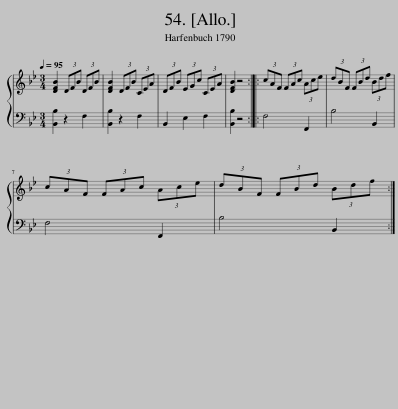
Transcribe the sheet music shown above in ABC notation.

X:1
%%score { 1 | 2 }
L:1/8
Q:1/4=95
M:3/4
I:linebreak $
K:Bb
V:1 treble
V:2 bass
V:1
 [DFB]2 (3DFB (3DFB | [DFB]2 (3DFB (3CEA | (3DFB (3EGc (3CEA | [DFB]2 z4 :: (3cAF (3FAc (3Ace | %5
 (3dBF (3FBd (3Bdf |$ (3cAF (3FAc (3Ace | (3dBF (3FBd (3Bdf :| %8
V:2
 [B,,B,]2 z2 F,2 | [B,,B,]2 z2 F,2 | B,,2 E,2 F,2 | [B,,B,]2 z4 :: F,4 F,,2 | %5
 B,4 B,,2 |$ F,4 F,,2 | B,4 B,,2 :| %8
